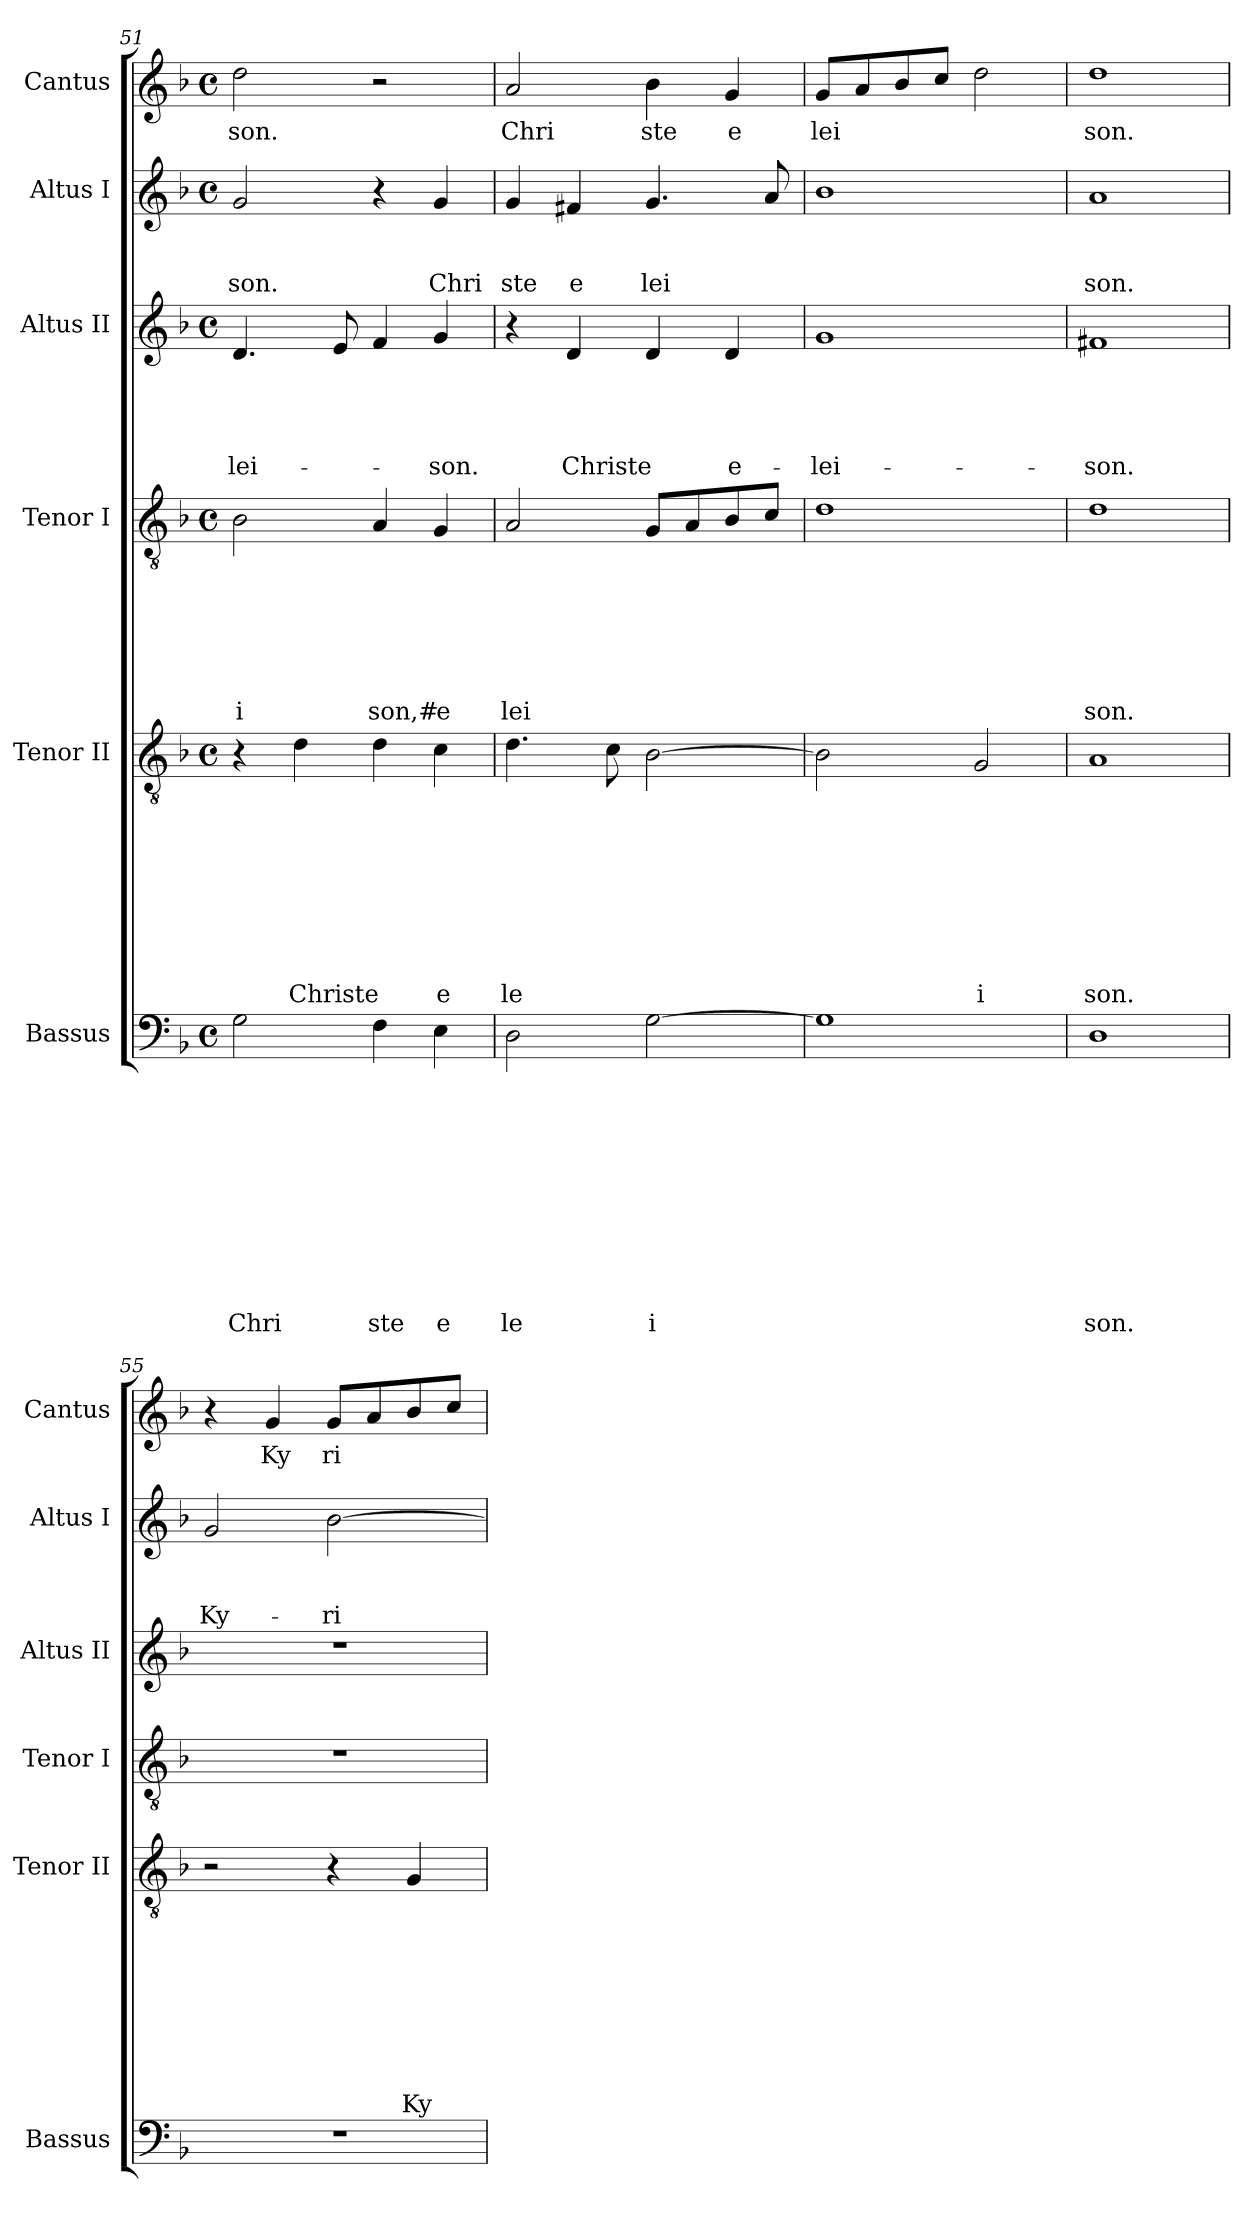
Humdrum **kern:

**kern	**text	**text	**text	**text	**text	**text	**text	**text	**text	**text	**text	**kern	**text	**text	**text	**text	**text	**text	**text	**text	**text	**kern	**text	**text	**text	**text	**text	**text	**text	**kern	**text	**text	**text	**text	**text	**kern	**text	**text	**text	**kern	**text
*part6	*part6	*part6	*part6	*part6	*part6	*part6	*part6	*part6	*part6	*part6	*part6	*part5	*part5	*part5	*part5	*part5	*part5	*part5	*part5	*part5	*part5	*part4	*part4	*part4	*part4	*part4	*part4	*part4	*part4	*part3	*part3	*part3	*part3	*part3	*part3	*part2	*part2	*part2	*part2	*part1	*part1
*staff6	*staff6	*staff6	*staff6	*staff6	*staff6	*staff6	*staff6	*staff6	*staff6	*staff6	*staff6	*staff5	*staff5	*staff5	*staff5	*staff5	*staff5	*staff5	*staff5	*staff5	*staff5	*staff4	*staff4	*staff4	*staff4	*staff4	*staff4	*staff4	*staff4	*staff3	*staff3	*staff3	*staff3	*staff3	*staff3	*staff2	*staff2	*staff2	*staff2	*staff1	*staff1
*I"Bassus	*	*	*	*	*	*	*	*	*	*	*	*I"Tenor II	*	*	*	*	*	*	*	*	*	*I"Tenor I	*	*	*	*	*	*	*	*I"Altus II	*	*	*	*	*	*I"Altus I	*	*	*	*I"Cantus	*
*I'Bassus	*	*	*	*	*	*	*	*	*	*	*	*I'Tenor II	*	*	*	*	*	*	*	*	*	*I'Tenor I	*	*	*	*	*	*	*	*I'Altus II	*	*	*	*	*	*I'Altus I	*	*	*	*I'Cantus	*
*clefF4	*	*	*	*	*	*	*	*	*	*	*	*clefGv2	*	*	*	*	*	*	*	*	*	*clefGv2	*	*	*	*	*	*	*	*clefG2	*	*	*	*	*	*clefG2	*	*	*	*clefG2	*
*k[b-]	*	*	*	*	*	*	*	*	*	*	*	*k[b-]	*	*	*	*	*	*	*	*	*	*k[b-]	*	*	*	*	*	*	*	*k[b-]	*	*	*	*	*	*k[b-]	*	*	*	*k[b-]	*
*F:	*	*	*	*	*	*	*	*	*	*	*	*F:	*	*	*	*	*	*	*	*	*	*F:	*	*	*	*	*	*	*	*F:	*	*	*	*	*	*F:	*	*	*	*F:	*
*M4/4	*	*	*	*	*	*	*	*	*	*	*	*M4/4	*	*	*	*	*	*	*	*	*	*M4/4	*	*	*	*	*	*	*	*M4/4	*	*	*	*	*	*M4/4	*	*	*	*M4/4	*
*met(c)	*	*	*	*	*	*	*	*	*	*	*	*met(c)	*	*	*	*	*	*	*	*	*	*met(c)	*	*	*	*	*	*	*	*met(c)	*	*	*	*	*	*met(c)	*	*	*	*met(c)	*
=51	=51	=51	=51	=51	=51	=51	=51	=51	=51	=51	=51	=51	=51	=51	=51	=51	=51	=51	=51	=51	=51	=51	=51	=51	=51	=51	=51	=51	=51	=51	=51	=51	=51	=51	=51	=51	=51	=51	=51	=51	=51
!	!	!	!	!	!	!	!	!	!	!	!LO:LY:b	!	!	!	!	!	!	!	!	!	!	!	!	!	!	!	!	!	!LO:LY:b	!	!	!	!	!	!LO:LY:b	!	!	!	!LO:LY:b	!	!LO:LY:b
2G\	.	.	.	.	.	.	.	.	.	.	Chri	4r	.	.	.	.	.	.	.	.	.	2B-\	.	.	.	.	.	.	i	4.d/	.	.	.	.	-lei-	2g/	.	.	son.	2dd\	son.
!	!	!	!	!	!	!	!	!	!	!	!	!	!	!	!	!	!	!	!	!	!LO:LY:b	!	!	!	!	!	!	!	!	!	!	!	!	!	!	!	!	!	!	!	!
.	.	.	.	.	.	.	.	.	.	.	.	4d\	.	.	.	.	.	.	.	.	Christe	.	.	.	.	.	.	.	.	.	.	.	.	.	.	.	.	.	.	.	.
.	.	.	.	.	.	.	.	.	.	.	.	.	.	.	.	.	.	.	.	.	.	.	.	.	.	.	.	.	.	8e/	.	.	.	.	.	.	.	.	.	.	.
!	!	!	!	!	!	!	!	!	!	!	!LO:LY:b	!	!	!	!	!	!	!	!	!	!	!	!	!	!	!	!	!	!LO:LY:b	!	!	!	!	!	!	!	!	!	!	!	!
4F\	.	.	.	.	.	.	.	.	.	.	ste	4d\	.	.	.	.	.	.	.	.	.	4A/	.	.	.	.	.	.	son,#	4f/	.	.	.	.	.	4r	.	.	.	2r	.
!	!	!	!	!	!	!	!	!	!	!	!LO:LY:b	!	!	!	!	!	!	!	!	!	!LO:LY:b	!	!	!	!	!	!	!	!LO:LY:b	!	!	!	!	!	!LO:LY:b	!	!	!	!LO:LY:b	!	!
4E\	.	.	.	.	.	.	.	.	.	.	e	4c\	.	.	.	.	.	.	.	.	e	4G/	.	.	.	.	.	.	e	4g/	.	.	.	.	-son.	4g/	.	.	Chri	.	.
=52	=52	=52	=52	=52	=52	=52	=52	=52	=52	=52	=52	=52	=52	=52	=52	=52	=52	=52	=52	=52	=52	=52	=52	=52	=52	=52	=52	=52	=52	=52	=52	=52	=52	=52	=52	=52	=52	=52	=52	=52	=52
!	!	!	!	!	!	!	!	!	!	!	!LO:LY:b	!	!	!	!	!	!	!	!	!	!LO:LY:b	!	!	!	!	!	!	!	!LO:LY:b	!	!	!	!	!	!	!	!	!	!LO:LY:b	!	!LO:LY:b
2D\	.	.	.	.	.	.	.	.	.	.	le	4.d\	.	.	.	.	.	.	.	.	le	2A/	.	.	.	.	.	.	lei	4r	.	.	.	.	.	4g/	.	.	ste	2a/	Chri
!	!	!	!	!	!	!	!	!	!	!	!	!	!	!	!	!	!	!	!	!	!	!	!	!	!	!	!	!	!	!	!	!	!	!	!LO:LY:b	!	!	!	!LO:LY:b	!	!
.	.	.	.	.	.	.	.	.	.	.	.	.	.	.	.	.	.	.	.	.	.	.	.	.	.	.	.	.	.	4d/	.	.	.	.	Christe	4f#X/	.	.	e	.	.
.	.	.	.	.	.	.	.	.	.	.	.	8c\	.	.	.	.	.	.	.	.	.	.	.	.	.	.	.	.	.	.	.	.	.	.	.	.	.	.	.	.	.
!	!	!	!	!	!	!	!	!	!	!	!LO:LY:b:rj	!	!	!	!	!	!	!	!	!	!	!	!	!	!	!	!	!	!	!	!	!	!	!	!	!	!	!	!LO:LY:b	!	!LO:LY:b
[>2G\	.	.	.	.	.	.	.	.	.	.	i	[>2B-\	.	.	.	.	.	.	.	.	.	8G/L	.	.	.	.	.	.	.	4d/	.	.	.	.	.	4.g/	.	.	lei	4b-\	ste
.	.	.	.	.	.	.	.	.	.	.	.	.	.	.	.	.	.	.	.	.	.	8A/	.	.	.	.	.	.	.	.	.	.	.	.	.	.	.	.	.	.	.
!	!	!	!	!	!	!	!	!	!	!	!	!	!	!	!	!	!	!	!	!	!	!	!	!	!	!	!	!	!	!	!	!	!	!	!LO:LY:b	!	!	!	!	!	!LO:LY:b
.	.	.	.	.	.	.	.	.	.	.	.	.	.	.	.	.	.	.	.	.	.	8B-/	.	.	.	.	.	.	.	4d/	.	.	.	.	e-	.	.	.	.	4g/	e
.	.	.	.	.	.	.	.	.	.	.	.	.	.	.	.	.	.	.	.	.	.	8c/J	.	.	.	.	.	.	.	.	.	.	.	.	.	8a/	.	.	.	.	.
=53	=53	=53	=53	=53	=53	=53	=53	=53	=53	=53	=53	=53	=53	=53	=53	=53	=53	=53	=53	=53	=53	=53	=53	=53	=53	=53	=53	=53	=53	=53	=53	=53	=53	=53	=53	=53	=53	=53	=53	=53	=53
!	!	!	!	!	!	!	!	!	!	!	!	!	!	!	!	!	!	!	!	!	!	!	!	!	!	!	!	!	!	!	!	!	!	!	!LO:LY:b	!	!	!	!	!	!LO:LY:b
1G]	.	.	.	.	.	.	.	.	.	.	.	2B-\]	.	.	.	.	.	.	.	.	.	1d	.	.	.	.	.	.	.	1g	.	.	.	.	-lei-	1b-	.	.	.	8g/L	lei
.	.	.	.	.	.	.	.	.	.	.	.	.	.	.	.	.	.	.	.	.	.	.	.	.	.	.	.	.	.	.	.	.	.	.	.	.	.	.	.	8a/	.
.	.	.	.	.	.	.	.	.	.	.	.	.	.	.	.	.	.	.	.	.	.	.	.	.	.	.	.	.	.	.	.	.	.	.	.	.	.	.	.	8b-/	.
.	.	.	.	.	.	.	.	.	.	.	.	.	.	.	.	.	.	.	.	.	.	.	.	.	.	.	.	.	.	.	.	.	.	.	.	.	.	.	.	8cc/J	.
!	!	!	!	!	!	!	!	!	!	!	!	!	!	!	!	!	!	!	!	!	!LO:LY:b	!	!	!	!	!	!	!	!	!	!	!	!	!	!	!	!	!	!	!	!
.	.	.	.	.	.	.	.	.	.	.	.	2G/	.	.	.	.	.	.	.	.	i	.	.	.	.	.	.	.	.	.	.	.	.	.	.	.	.	.	.	2dd\	.
=54	=54	=54	=54	=54	=54	=54	=54	=54	=54	=54	=54	=54	=54	=54	=54	=54	=54	=54	=54	=54	=54	=54	=54	=54	=54	=54	=54	=54	=54	=54	=54	=54	=54	=54	=54	=54	=54	=54	=54	=54	=54
!	!	!	!	!	!	!	!	!	!	!	!LO:LY:b	!	!	!	!	!	!	!	!	!	!LO:LY:b	!	!	!	!	!	!	!	!LO:LY:b	!	!	!	!	!	!LO:LY:b	!	!	!	!LO:LY:b	!	!LO:LY:b
1D	.	.	.	.	.	.	.	.	.	.	son.	1A	.	.	.	.	.	.	.	.	son.	1d	.	.	.	.	.	.	son.	1f#X	.	.	.	.	-son.	1a	.	.	son.	1dd	son.
!!LO:LB:g=z
=55	=55	=55	=55	=55	=55	=55	=55	=55	=55	=55	=55	=55	=55	=55	=55	=55	=55	=55	=55	=55	=55	=55	=55	=55	=55	=55	=55	=55	=55	=55	=55	=55	=55	=55	=55	=55	=55	=55	=55	=55	=55
!	!	!	!	!	!	!	!	!	!	!	!	!	!	!	!	!	!	!	!	!	!	!	!	!	!	!	!	!	!	!	!	!	!	!	!	!	!	!	!LO:LY:b	!	!
1r	.	.	.	.	.	.	.	.	.	.	.	2r	.	.	.	.	.	.	.	.	.	1r	.	.	.	.	.	.	.	1r	.	.	.	.	.	2g/	.	.	Ky-	4r	.
!	!	!	!	!	!	!	!	!	!	!	!	!	!	!	!	!	!	!	!	!	!	!	!	!	!	!	!	!	!	!	!	!	!	!	!	!	!	!	!	!	!LO:LY:b
.	.	.	.	.	.	.	.	.	.	.	.	.	.	.	.	.	.	.	.	.	.	.	.	.	.	.	.	.	.	.	.	.	.	.	.	.	.	.	.	4g/	Ky
!	!	!	!	!	!	!	!	!	!	!	!	!	!	!	!	!	!	!	!	!	!	!	!	!	!	!	!	!	!	!	!	!	!	!	!	!	!	!	!LO:LY:b	!	!LO:LY:b
.	.	.	.	.	.	.	.	.	.	.	.	4r	.	.	.	.	.	.	.	.	.	.	.	.	.	.	.	.	.	.	.	.	.	.	.	[>2b-\	.	.	-ri-	8g/L	ri
.	.	.	.	.	.	.	.	.	.	.	.	.	.	.	.	.	.	.	.	.	.	.	.	.	.	.	.	.	.	.	.	.	.	.	.	.	.	.	.	8a/	.
!	!	!	!	!	!	!	!	!	!	!	!	!	!	!	!	!	!	!	!	!	!LO:LY:b	!	!	!	!	!	!	!	!	!	!	!	!	!	!	!	!	!	!	!	!
.	.	.	.	.	.	.	.	.	.	.	.	4G/	.	.	.	.	.	.	.	.	Ky	.	.	.	.	.	.	.	.	.	.	.	.	.	.	.	.	.	.	8b-/	.
.	.	.	.	.	.	.	.	.	.	.	.	.	.	.	.	.	.	.	.	.	.	.	.	.	.	.	.	.	.	.	.	.	.	.	.	.	.	.	.	8cc/J	.
=	=	=	=	=	=	=	=	=	=	=	=	=	=	=	=	=	=	=	=	=	=	=	=	=	=	=	=	=	=	=	=	=	=	=	=	=	=	=	=	=	=
*-	*-	*-	*-	*-	*-	*-	*-	*-	*-	*-	*-	*-	*-	*-	*-	*-	*-	*-	*-	*-	*-	*-	*-	*-	*-	*-	*-	*-	*-	*-	*-	*-	*-	*-	*-	*-	*-	*-	*-	*-	*-
